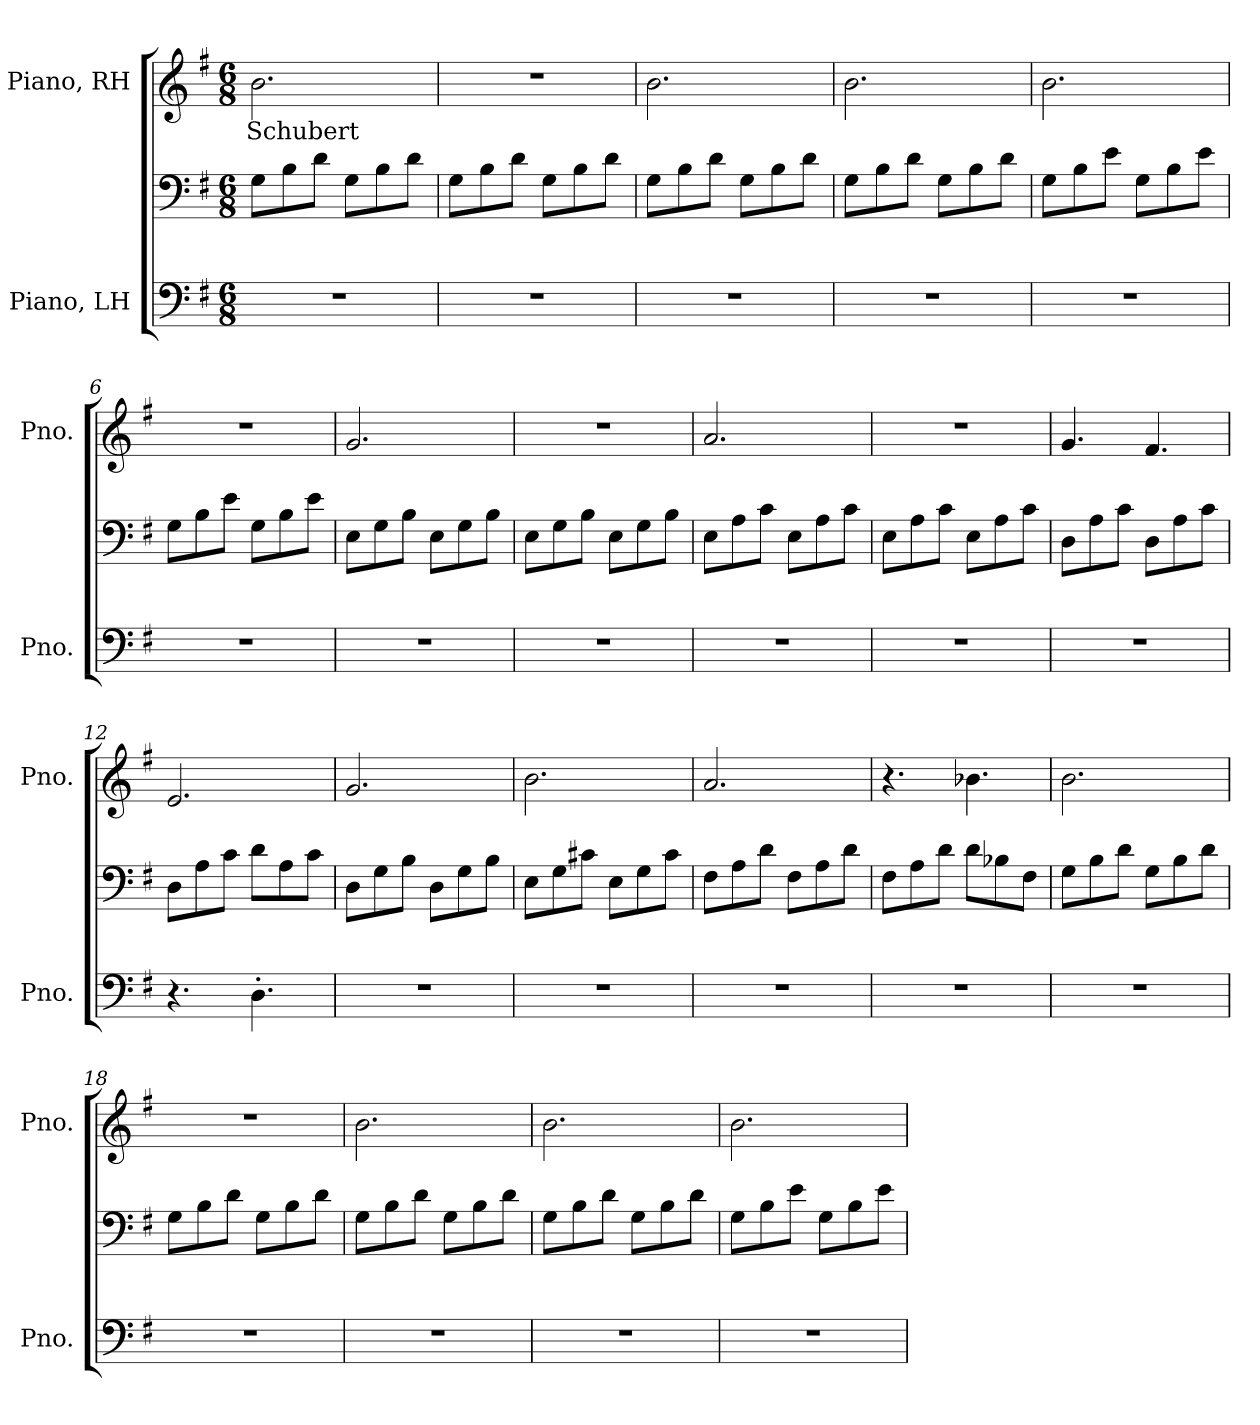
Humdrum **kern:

**kern	**kern	**kern	**text
*part2	*part2	*part1	*part1
*staff3	*staff2	*staff1	*staff1
*I"Piano, LH	*	*I"Piano, RH	*
*I'Pno.	*	*I'Pno.	*
*clefF4	*clefF4	*clefG2	*
*k[f#]	*k[f#]	*k[f#]	*
*M6/8	*M6/8	*M6/8	*
*MM100	*MM100	*MM100	*
=1	=1	=1	=1
!	!	!	!LO:LY:b
2.r	8G\L	2.b\	Schubert
.	8B\	.	.
.	8d\J	.	.
.	8G\L	.	.
.	8B\	.	.
.	8d\J	.	.
=2	=2	=2	=2
2.r	8G\L	2.r	.
.	8B\	.	.
.	8d\J	.	.
.	8G\L	.	.
.	8B\	.	.
.	8d\J	.	.
=3	=3	=3	=3
2.r	8G\L	2.b\	.
.	8B\	.	.
.	8d\J	.	.
.	8G\L	.	.
.	8B\	.	.
.	8d\J	.	.
=4	=4	=4	=4
2.r	8G\L	2.b\	.
.	8B\	.	.
.	8d\J	.	.
.	8G\L	.	.
.	8B\	.	.
.	8d\J	.	.
=5	=5	=5	=5
2.r	8G\L	2.b\	.
.	8B\	.	.
.	8e\J	.	.
.	8G\L	.	.
.	8B\	.	.
.	8e\J	.	.
!!LO:LB:g=z
=6	=6	=6	=6
2.r	8G\L	2.r	.
.	8B\	.	.
.	8e\J	.	.
.	8G\L	.	.
.	8B\	.	.
.	8e\J	.	.
=7	=7	=7	=7
2.r	8E\L	2.g/	.
.	8G\	.	.
.	8B\J	.	.
.	8E\L	.	.
.	8G\	.	.
.	8B\J	.	.
=8	=8	=8	=8
2.r	8E\L	2.r	.
.	8G\	.	.
.	8B\J	.	.
.	8E\L	.	.
.	8G\	.	.
.	8B\J	.	.
=9	=9	=9	=9
2.r	8E\L	2.a/	.
.	8A\	.	.
.	8c\J	.	.
.	8E\L	.	.
.	8A\	.	.
.	8c\J	.	.
=10	=10	=10	=10
2.r	8E\L	2.r	.
.	8A\	.	.
.	8c\J	.	.
.	8E\L	.	.
.	8A\	.	.
.	8c\J	.	.
=11	=11	=11	=11
2.r	8D\L	4.g/	.
.	8A\	.	.
.	8c\J	.	.
.	8D\L	4.f#/	.
.	8A\	.	.
.	8c\J	.	.
!!LO:LB:g=z
=12	=12	=12	=12
4.r	8D\L	2.e/	.
.	8A\	.	.
.	8c\J	.	.
4.D'\	8d\L	.	.
.	8A\	.	.
.	8c\J	.	.
=13	=13	=13	=13
2.r	8D\L	2.g/	.
.	8G\	.	.
.	8B\J	.	.
.	8D\L	.	.
.	8G\	.	.
.	8B\J	.	.
=14	=14	=14	=14
2.r	8E\L	2.b\	.
.	8G\	.	.
.	8c#X\J	.	.
.	8E\L	.	.
.	8G\	.	.
.	8c#\J	.	.
=15	=15	=15	=15
2.r	8F#\L	2.a/	.
.	8A\	.	.
.	8d\J	.	.
.	8F#\L	.	.
.	8A\	.	.
.	8d\J	.	.
=16	=16	=16	=16
2.r	8F#\L	4.r	.
.	8A\	.	.
.	8d\J	.	.
.	8d\L	4.b-X\	.
.	8B-X\	.	.
.	8F#\J	.	.
=17	=17	=17	=17
2.r	8G\L	2.b\	.
.	8B\	.	.
.	8d\J	.	.
.	8G\L	.	.
.	8B\	.	.
.	8d\J	.	.
!!LO:LB:g=z
=18	=18	=18	=18
2.r	8G\L	2.r	.
.	8B\	.	.
.	8d\J	.	.
.	8G\L	.	.
.	8B\	.	.
.	8d\J	.	.
=19	=19	=19	=19
2.r	8G\L	2.b\	.
.	8B\	.	.
.	8d\J	.	.
.	8G\L	.	.
.	8B\	.	.
.	8d\J	.	.
=20	=20	=20	=20
2.r	8G\L	2.b\	.
.	8B\	.	.
.	8d\J	.	.
.	8G\L	.	.
.	8B\	.	.
.	8d\J	.	.
=21	=21	=21	=21
2.r	8G\L	2.b\	.
.	8B\	.	.
.	8e\J	.	.
.	8G\L	.	.
.	8B\	.	.
.	8e\J	.	.
=	=	=	=
*-	*-	*-	*-
